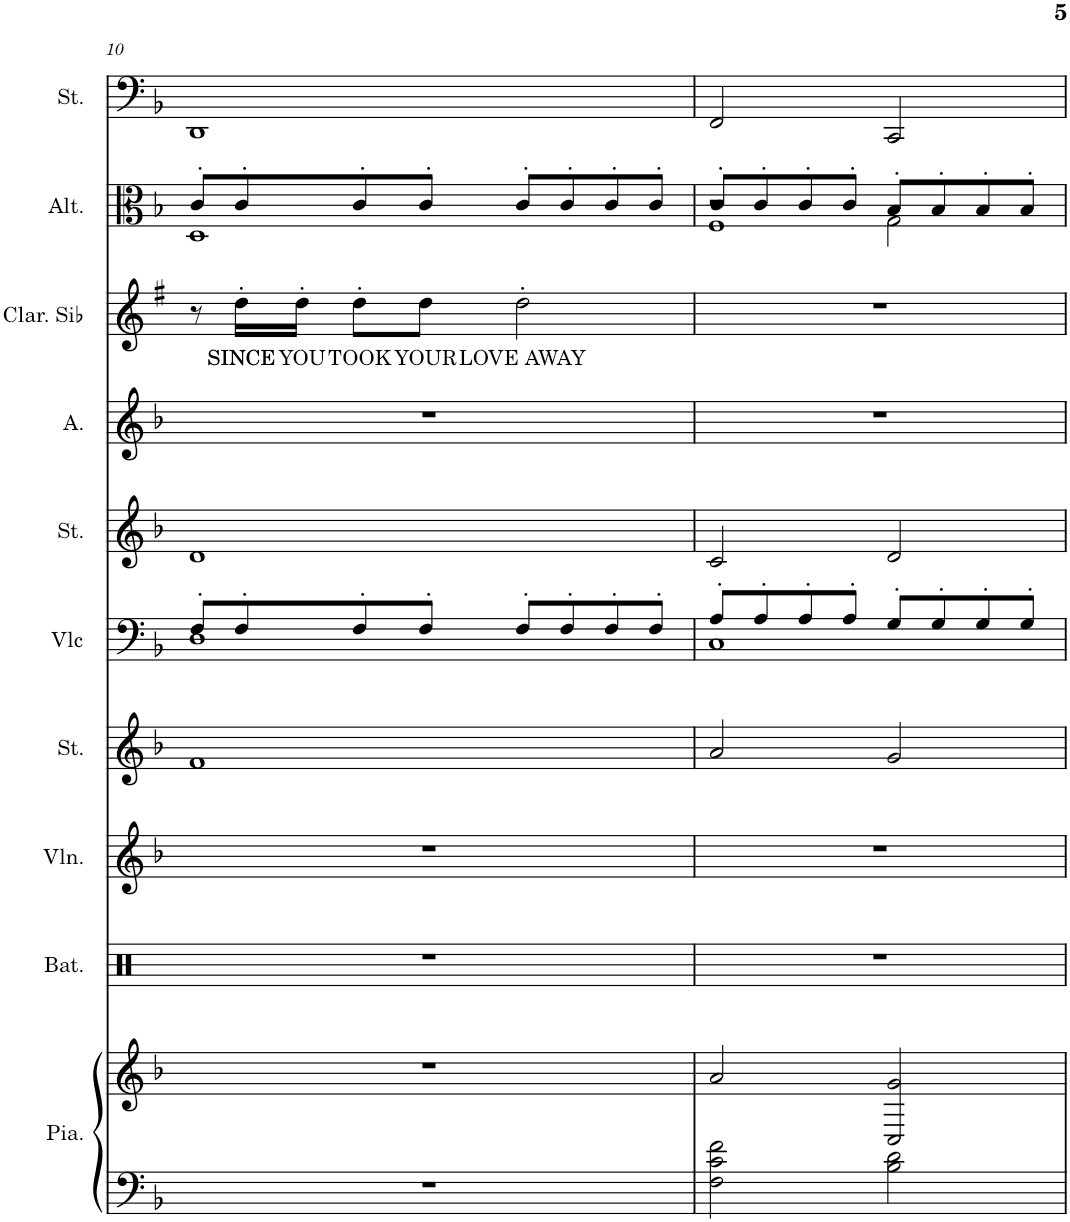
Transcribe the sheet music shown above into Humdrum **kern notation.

**kern	**kern	**kern	**kern	**kern	**kern	**kern	**kern	**kern	**text	**kern	**kern
*part10	*part10	*part9	*part8	*part7	*part6	*part5	*part4	*part3	*part3	*part2	*part1
*staff11	*staff10	*staff9	*staff8	*staff7	*staff6	*staff5	*staff4	*staff3	*staff3	*staff2	*staff1
*I"Piano	*	*I"Batterie	*I"Violon	*I"Cordes	*I"Violoncelle	*I"Cordes	*I"Alto	*I"Clarinette en Sib	*	*I"Altos	*I"Cordes
*I'Pia.	*	*I'Bat.	*I'Vln.	*	*I'Vlc	*	*I'A.	*I'Clar. Sib	*	*I'Alt.	*
!!LO:PB:g=z
*clefF4	*clefG2	*clefX	*clefG2	*clefG2	*clefF4	*clefF4	*clefG2	*clefG2	*	*clefC3	*clefF4
*	*	*	*	*	*	*	*	*Trd1c2	*	*	*
*k[b-]	*k[b-]	*k[]	*k[b-]	*k[b-]	*k[b-]	*k[b-]	*k[b-]	*k[f#]	*	*k[b-]	*k[b-]
*M4/4	*M4/4	*M4/4	*M4/4	*M4/4	*M4/4	*M4/4	*M4/4	*M4/4	*	*M4/4	*M4/4
=10	=10	=10	=10	=10	=10	=10	=10	=10	=10	=10	=10
*	*	*	*	*	*^	*	*	*	*	*^	*
1r	1r	1r	1r	1f	8F'/L	1D	1d	1r	8r	.	8c'/L	1D	1DD
!	!	!	!	!	!	!	!	!	!	!LO:LY:b	!	!	!
.	.	.	.	.	8F'/	.	.	.	16dd'\LL	SINCE	8c'/	.	.
!	!	!	!	!	!	!	!	!	!	!LO:LY:b	!	!	!
.	.	.	.	.	.	.	.	.	16dd'\JJ	YOU	.	.	.
!	!	!	!	!	!	!	!	!	!	!LO:LY:b	!	!	!
.	.	.	.	.	8F'/	.	.	.	8dd'\L	TOOK	8c'/	.	.
!	!	!	!	!	!	!	!	!	!	!LO:LY:b	!	!	!
.	.	.	.	.	8F'/J	.	.	.	8dd\J	YOUR	8c'/J	.	.
!	!	!	!	!	!	!	!	!	!	!LO:LY:b	!	!	!
.	.	.	.	.	8F'/L	.	.	.	2dd'\	LOVE AWAY	8c'/L	.	.
.	.	.	.	.	8F'/	.	.	.	.	.	8c'/	.	.
.	.	.	.	.	8F'/	.	.	.	.	.	8c'/	.	.
.	.	.	.	.	8F'/J	.	.	.	.	.	8c'/J	.	.
=11	=11	=11	=11	=11	=11	=11	=11	=11	=11	=11	=11	=11	=11
*	*	*	*	*	*	*	*	*	*	*	*	*^	*
2F\ 2c\ 2f\	2a/	1r	1r	2a/	8A'/L	1C	2c/	1r	1r	.	8c'/L	2r	1F	2FF/
.	.	.	.	.	8A'/	.	.	.	.	.	8c'/	.	.	.
.	.	.	.	.	8A'/	.	.	.	.	.	8c'/	.	.	.
.	.	.	.	.	8A'/J	.	.	.	.	.	8c'/J	.	.	.
2B-\ 2d\	2C/ 2g/	.	.	2g/	8G'/L	.	2d/	.	.	.	8B-'/L	2G\	.	2CC/
.	.	.	.	.	8G'/	.	.	.	.	.	8B-'/	.	.	.
.	.	.	.	.	8G'/	.	.	.	.	.	8B-'/	.	.	.
.	.	.	.	.	8G'/J	.	.	.	.	.	8B-'/J	.	.	.
*	*	*	*	*	*v	*v	*	*	*	*	*v	*v	*v	*
=	=	=	=	=	=	=	=	=	=	=	=
*-	*-	*-	*-	*-	*-	*-	*-	*-	*-	*-	*-
